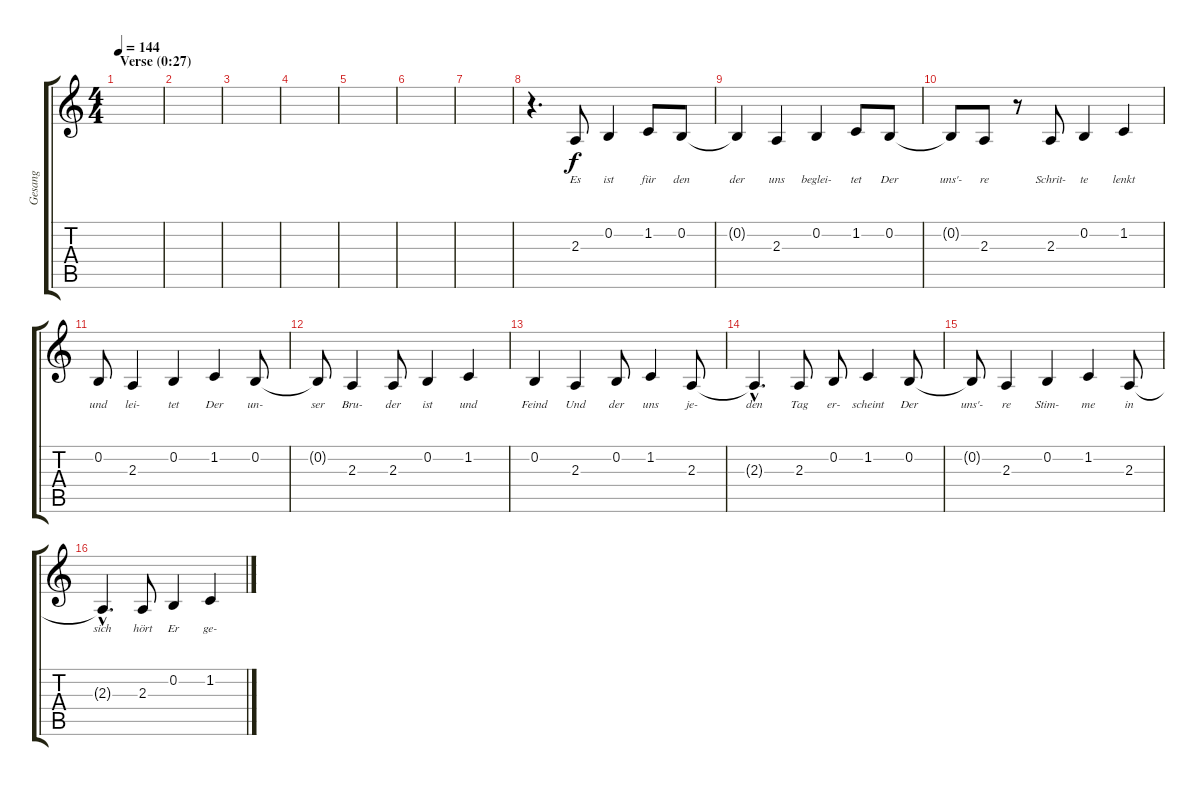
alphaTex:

\track ("Gesang" "Gesang") {instrument sopranosax}
\staff {score tabs}
\tuning (E4 B3 G3 D3 A2 E2) {hide}
\ts (4 4)
\section ("" "Verse (0:27)")
\tempo 144
\clef g2
\ks c
|
|
|
|
|
|
|
r.4{d} 2.3.8{lyrics (0 "Es") lyrics (1 "") lyrics (2 "") lyrics (3 "") lyrics (4 "")} 0.2.4{lyrics (0 "ist") lyrics (1 "") lyrics (2 "") lyrics (3 "") lyrics (4 "")} 1.2.8{lyrics (0 "für") lyrics (1 "") lyrics (2 "") lyrics (3 "") lyrics (4 "")} 0.2.8{lyrics (0 "den") lyrics (1 "") lyrics (2 "") lyrics (3 "") lyrics (4 "")} |
0.2{t}.4{lyrics (0 "der") lyrics (1 "") lyrics (2 "") lyrics (3 "") lyrics (4 "")} 2.3.4{lyrics (0 "uns") lyrics (1 "") lyrics (2 "") lyrics (3 "") lyrics (4 "")} 0.2.4{lyrics (0 "beglei-") lyrics (1 "") lyrics (2 "") lyrics (3 "") lyrics (4 "")} 1.2.8{lyrics (0 "tet") lyrics (1 "") lyrics (2 "") lyrics (3 "") lyrics (4 "")} 0.2.8{lyrics (0 "Der") lyrics (1 "") lyrics (2 "") lyrics (3 "") lyrics (4 "")} |
0.2{t}.8{lyrics (0 "uns'-") lyrics (1 "") lyrics (2 "") lyrics (3 "") lyrics (4 "")} 2.3.8{lyrics (0 "re") lyrics (1 "") lyrics (2 "") lyrics (3 "") lyrics (4 "")} r.8 2.3.8{lyrics (0 "Schrit-") lyrics (1 "") lyrics (2 "") lyrics (3 "") lyrics (4 "")} 0.2.4{lyrics (0 "te") lyrics (1 "") lyrics (2 "") lyrics (3 "") lyrics (4 "")} 1.2.4{lyrics (0 "lenkt") lyrics (1 "") lyrics (2 "") lyrics (3 "") lyrics (4 "")} |
0.2.8{lyrics (0 "und") lyrics (1 "") lyrics (2 "") lyrics (3 "") lyrics (4 "")} 2.3.4{lyrics (0 "lei-") lyrics (1 "") lyrics (2 "") lyrics (3 "") lyrics (4 "")} 0.2.4{lyrics (0 "tet") lyrics (1 "") lyrics (2 "") lyrics (3 "") lyrics (4 "")} 1.2.4{lyrics (0 "Der") lyrics (1 "") lyrics (2 "") lyrics (3 "") lyrics (4 "")} 0.2.8{lyrics (0 "un-") lyrics (1 "") lyrics (2 "") lyrics (3 "") lyrics (4 "")} |
0.2{t}.8{lyrics (0 "ser") lyrics (1 "") lyrics (2 "") lyrics (3 "") lyrics (4 "")} 2.3.4{lyrics (0 "Bru-") lyrics (1 "") lyrics (2 "") lyrics (3 "") lyrics (4 "")} 2.3.8{lyrics (0 "der") lyrics (1 "") lyrics (2 "") lyrics (3 "") lyrics (4 "")} 0.2.4{lyrics (0 "ist") lyrics (1 "") lyrics (2 "") lyrics (3 "") lyrics (4 "")} 1.2.4{lyrics (0 "und") lyrics (1 "") lyrics (2 "") lyrics (3 "") lyrics (4 "")} |
0.2.4{lyrics (0 "Feind") lyrics (1 "") lyrics (2 "") lyrics (3 "") lyrics (4 "")} 2.3.4{lyrics (0 "Und") lyrics (1 "") lyrics (2 "") lyrics (3 "") lyrics (4 "")} 0.2.8{lyrics (0 "der") lyrics (1 "") lyrics (2 "") lyrics (3 "") lyrics (4 "")} 1.2.4{lyrics (0 "uns") lyrics (1 "") lyrics (2 "") lyrics (3 "") lyrics (4 "")} 2.3.8{lyrics (0 "je-") lyrics (1 "") lyrics (2 "") lyrics (3 "") lyrics (4 "")} |
2.3{hac t}.4{d lyrics (0 "den") lyrics (1 "") lyrics (2 "") lyrics (3 "") lyrics (4 "")} 2.3.8{lyrics (0 "Tag") lyrics (1 "") lyrics (2 "") lyrics (3 "") lyrics (4 "")} 0.2.8{lyrics (0 "er-") lyrics (1 "") lyrics (2 "") lyrics (3 "") lyrics (4 "")} 1.2.4{lyrics (0 "scheint") lyrics (1 "") lyrics (2 "") lyrics (3 "") lyrics (4 "")} 0.2.8{lyrics (0 "Der") lyrics (1 "") lyrics (2 "") lyrics (3 "") lyrics (4 "")} |
0.2{t}.8{lyrics (0 "uns'-") lyrics (1 "") lyrics (2 "") lyrics (3 "") lyrics (4 "")} 2.3.4{lyrics (0 "re") lyrics (1 "") lyrics (2 "") lyrics (3 "") lyrics (4 "")} 0.2.4{lyrics (0 "Stim-") lyrics (1 "") lyrics (2 "") lyrics (3 "") lyrics (4 "")} 1.2.4{lyrics (0 "me") lyrics (1 "") lyrics (2 "") lyrics (3 "") lyrics (4 "")} 2.3.8{lyrics (0 "in") lyrics (1 "") lyrics (2 "") lyrics (3 "") lyrics (4 "")} |
2.3{hac t}.4{d lyrics (0 "sich") lyrics (1 "") lyrics (2 "") lyrics (3 "") lyrics (4 "")} 2.3.8{lyrics (0 "hört") lyrics (1 "") lyrics (2 "") lyrics (3 "") lyrics (4 "")} 0.2.4{lyrics (0 "Er") lyrics (1 "") lyrics (2 "") lyrics (3 "") lyrics (4 "")} 1.2.4{lyrics (0 "ge-") lyrics (1 "") lyrics (2 "") lyrics (3 "") lyrics (4 "")}
